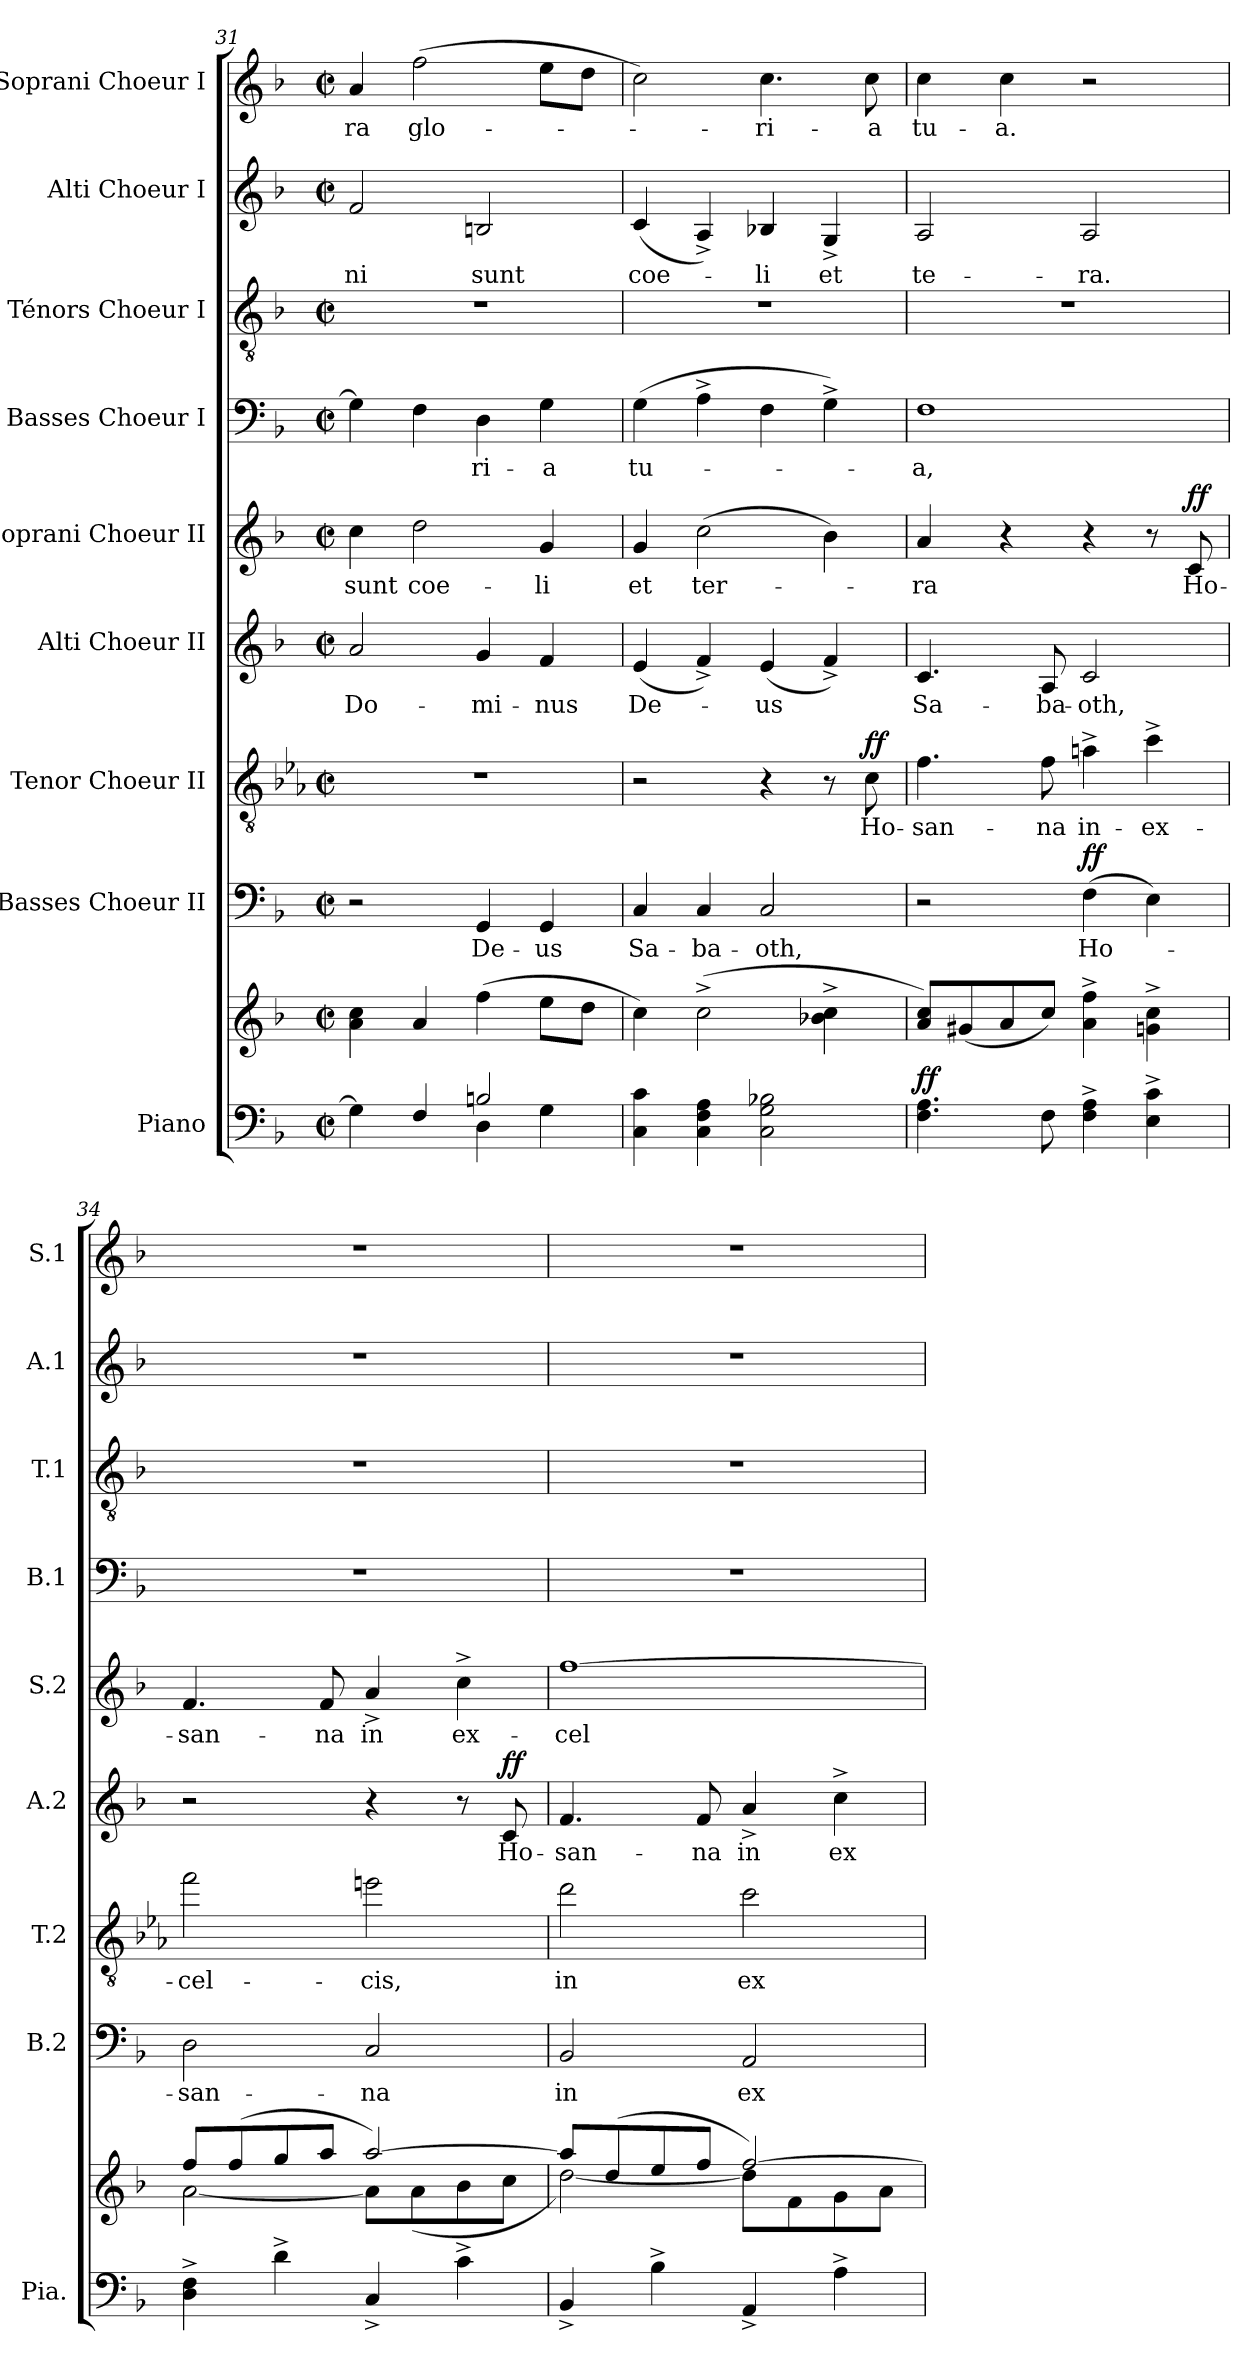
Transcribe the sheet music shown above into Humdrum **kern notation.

**kern	**kern	**dynam	**kern	**text	**dynam	**kern	**text	**dynam	**kern	**text	**dynam	**kern	**text	**dynam	**kern	**text	**kern	**kern	**text	**kern	**text
*part9	*part9	*part9	*part8	*part8	*part8	*part7	*part7	*part7	*part6	*part6	*part6	*part5	*part5	*part5	*part4	*part4	*part3	*part2	*part2	*part1	*part1
*staff10	*staff9	*staff9/10	*staff8	*staff8	*staff8	*staff7	*staff7	*staff7	*staff6	*staff6	*staff6	*staff5	*staff5	*staff5	*staff4	*staff4	*staff3	*staff2	*staff2	*staff1	*staff1
*I"Piano	*	*	*I"Basses Choeur II	*	*	*I"Tenor Choeur II	*	*	*I"Alti Choeur II	*	*	*I"Soprani Choeur II	*	*	*I"Basses Choeur I	*	*I"Ténors Choeur I	*I"Alti Choeur I	*	*I"Soprani Choeur I	*
*I'Pia.	*	*	*I'B.2	*	*	*I'T.2	*	*	*I'A.2	*	*	*I'S.2	*	*	*I'B.1	*	*I'T.1	*I'A.1	*	*I'S.1	*
*clefF4	*clefG2	*	*clefF4	*	*	*clefGv2	*	*	*clefG2	*	*	*clefG2	*	*	*clefF4	*	*clefGv2	*clefG2	*	*clefG2	*
*	*	*	*	*	*	*ITrd8c14	*	*	*	*	*	*	*	*	*	*	*	*	*	*	*
*k[b-]	*k[b-]	*	*k[b-]	*	*	*k[b-e-a-]	*	*	*k[b-]	*	*	*k[b-]	*	*	*k[b-]	*	*k[b-]	*k[b-]	*	*k[b-]	*
*M2/2	*M2/2	*	*M2/2	*	*	*M2/2	*	*	*M2/2	*	*	*M2/2	*	*	*M2/2	*	*M2/2	*M2/2	*	*M2/2	*
*met(c|)	*met(c|)	*	*met(c|)	*	*	*met(c|)	*	*	*met(c|)	*	*	*met(c|)	*	*	*met(c|)	*	*met(c|)	*met(c|)	*	*met(c|)	*
=31	=31	=31	=31	=31	=31	=31	=31	=31	=31	=31	=31	=31	=31	=31	=31	=31	=31	=31	=31	=31	=31
*^	*	*	*	*	*	*	*	*	*	*	*	*	*	*	*	*	*	*	*	*	*
4G\]	2ryy	4a\ 4cc\	.	2r	.	.	1r	.	.	2a/	Do-	.	4cc\	sunt	.	4G\]	.	1r	2f/	-ni	4a/	-ra
4F/	.	4a/	.	.	.	.	.	.	.	.	.	.	2dd\	coe-	.	4F\	.	.	.	.	(2ff\	glo-
2Bn/	4D\	(4ff\	.	4GG/	De-	.	.	.	.	4g/	-mi-	.	.	.	.	4D\	-ri-	.	2Bn/	sunt	.	.
.	4G\	8ee\L	.	4GG/	-us	.	.	.	.	4f/	-nus	.	4g/	-li	.	4G\	-a	.	.	.	8ee\L	.
.	.	8dd\J	.	.	.	.	.	.	.	.	.	.	.	.	.	.	.	.	.	.	8dd\J	.
*v	*v	*	*	*	*	*	*	*	*	*	*	*	*	*	*	*	*	*	*	*	*	*
=32	=32	=32	=32	=32	=32	=32	=32	=32	=32	=32	=32	=32	=32	=32	=32	=32	=32	=32	=32	=32	=32
4C\ 4c\	4cc\)	.	4C/	Sa-	.	2r	.	.	(4e/	De-	.	4g/	et	.	(>4G\	tu-	1r	(>4c/	coe-	2cc\)	.
4C\ 4F\ 4A\	(2cc^\	.	4C/	-ba-	.	.	.	.	4f^/)	.	.	(2cc\	ter-	.	4A^\	.	.	4A^/)	.	.	.
2C\ 2G\ 2B-X\	.	.	2C/	-oth,	.	4r	.	.	(4e/	-us	.	.	.	.	4F\	.	.	4B-X/	-li	4.cc\	-ri-
.	4b-X\^ 4cc\^	.	.	.	.	8r	.	.	4f^/)	.	.	4b-\)	.	.	4G^\)	.	.	4G^/	et	.	.
!	!	!	!	!	!	!	!	!LO:DY:a	!	!	!	!	!	!	!	!	!	!	!	!	!
.	.	.	.	.	.	8Ci\	Ho-	ff	.	.	.	.	.	.	.	.	.	.	.	8cc\	-a
=33	=33	=33	=33	=33	=33	=33	=33	=33	=33	=33	=33	=33	=33	=33	=33	=33	=33	=33	=33	=33	=33
!	!	!LO:DY:a=2	!	!	!	!	!	!	!	!	!	!	!	!	!	!	!	!	!	!	!
4.F\ 4.A\	8a/ 8cc/L)	ff	2r	.	.	4.Fi\	-san-	.	4.c/	Sa-	.	4a/	-ra	.	1F	-a,	1r	2A/	te-	4cc\	tu-
.	(8g#X/	.	.	.	.	.	.	.	.	.	.	.	.	.	.	.	.	.	.	.	.
.	8a/	.	.	.	.	.	.	.	.	.	.	4r	.	.	.	.	.	.	.	4cc\	-a.
8F\	8cc/J)	.	.	.	.	8Fi\	-na	.	8A/	-ba-	.	.	.	.	.	.	.	.	.	.	.
!	!	!	!	!	!LO:DY:a	!	!	!	!	!	!	!	!	!	!	!	!	!	!	!	!
4F\^ 4A\^	4a\^ 4ff\^	.	(4F\	Ho-	ff	4An^i\	in-	.	2c/	-oth,	.	4r	.	.	.	.	.	2A/	-ra.	2r	.
4E\^ 4c\^	4gn\^ 4cc\^	.	4E\)	.	.	4c^i\	-ex-	.	.	.	.	8r	.	.	.	.	.	.	.	.	.
!	!	!	!	!	!	!	!	!	!	!	!	!	!	!LO:DY:a	!	!	!	!	!	!	!
.	.	.	.	.	.	.	.	.	.	.	.	8c/	Ho-	ff	.	.	.	.	.	.	.
=34	=34	=34	=34	=34	=34	=34	=34	=34	=34	=34	=34	=34	=34	=34	=34	=34	=34	=34	=34	=34	=34
*	*^	*	*	*	*	*	*	*	*	*	*	*	*	*	*	*	*	*	*	*	*
4D\^ 4F\^	8ff/L	[2a\	.	2D\	-san-	.	2fi\	-cel-	.	2r	.	.	4.f/	-san-	.	1r	.	1r	1r	.	1r	.
.	(8ff/	.	.	.	.	.	.	.	.	.	.	.	.	.	.	.	.	.	.	.	.	.
4d^\	8gg/	.	.	.	.	.	.	.	.	.	.	.	.	.	.	.	.	.	.	.	.	.
.	8aa/J	.	.	.	.	.	.	.	.	.	.	.	8f/	-na	.	.	.	.	.	.	.	.
4C^/	[2aa/)	8a\L]	.	2C/	-na	.	2eni\	-cis,	.	4r	.	.	4a^/	in	.	.	.	.	.	.	.	.
.	.	(8a\	.	.	.	.	.	.	.	.	.	.	.	.	.	.	.	.	.	.	.	.
4c^\	.	8b-\	.	.	.	.	.	.	.	8r	.	.	4cc^\	ex-	.	.	.	.	.	.	.	.
!	!	!	!	!	!	!	!	!	!	!	!	!LO:DY:a	!	!	!	!	!	!	!	!	!	!
.	.	8cc\J	.	.	.	.	.	.	.	8c/	Ho-	ff	.	.	.	.	.	.	.	.	.	.
=35	=35	=35	=35	=35	=35	=35	=35	=35	=35	=35	=35	=35	=35	=35	=35	=35	=35	=35	=35	=35	=35	=35
4BB-^/	8aa/L]	[2dd\)	.	2BB-/	in	.	2di\	in	.	4.f/	-san-	.	[1ff	-cel-	.	1r	.	1r	1r	.	1r	.
.	(8dd/	.	.	.	.	.	.	.	.	.	.	.	.	.	.	.	.	.	.	.	.	.
4B-^\	8ee/	.	.	.	.	.	.	.	.	.	.	.	.	.	.	.	.	.	.	.	.	.
.	8ff/J	.	.	.	.	.	.	.	.	8f/	-na	.	.	.	.	.	.	.	.	.	.	.
4AA^/	[2ff/)	8dd\L]	.	2AA/	ex-	.	2ci\	ex-	.	4a^/	in	.	.	.	.	.	.	.	.	.	.	.
.	.	8f\	.	.	.	.	.	.	.	.	.	.	.	.	.	.	.	.	.	.	.	.
4A^\	.	8g\	.	.	.	.	.	.	.	4cc^\	ex-	.	.	.	.	.	.	.	.	.	.	.
.	.	8a\J	.	.	.	.	.	.	.	.	.	.	.	.	.	.	.	.	.	.	.	.
*	*v	*v	*	*	*	*	*	*	*	*	*	*	*	*	*	*	*	*	*	*	*	*
=	=	=	=	=	=	=	=	=	=	=	=	=	=	=	=	=	=	=	=	=	=
*-	*-	*-	*-	*-	*-	*-	*-	*-	*-	*-	*-	*-	*-	*-	*-	*-	*-	*-	*-	*-	*-
